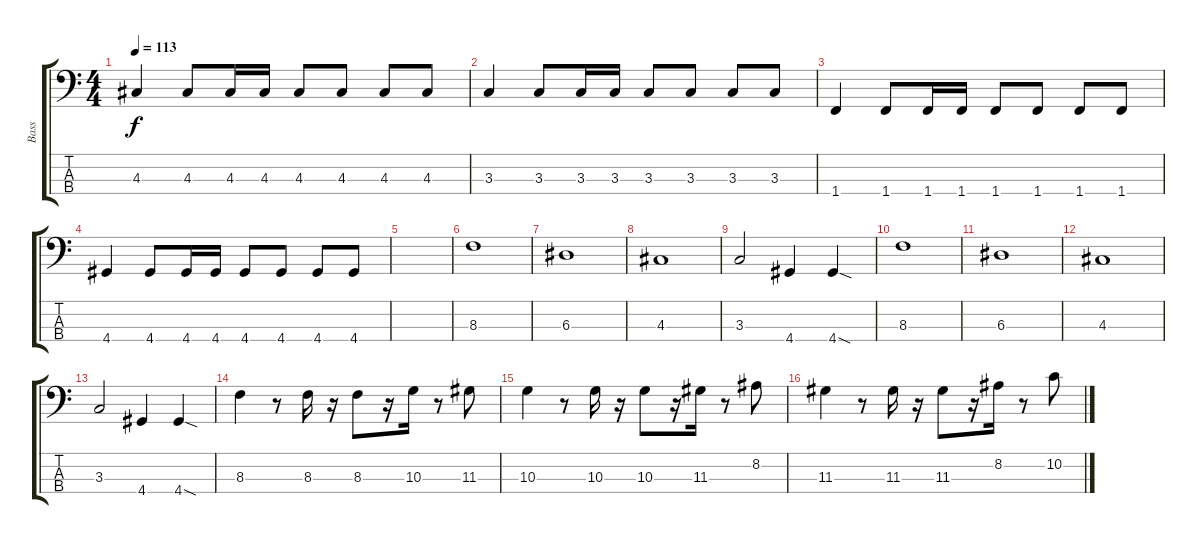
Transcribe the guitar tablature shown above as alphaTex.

\track ("Bass" "Bass") {instrument electricbassfinger}
\staff {score tabs}
\tuning (G2 D2 A1 E1) {hide}
\ts (4 4)
\tempo 113
\clef f4
\ks c
4.3.4{dy f} 4.3.8 4.3.16 4.3.16 4.3.8 4.3.8 4.3.8 4.3.8 |
3.3.4 3.3.8 3.3.16 3.3.16 3.3.8 3.3.8 3.3.8 3.3.8 |
1.4.4 1.4.8 1.4.16 1.4.16 1.4.8 1.4.8 1.4.8 1.4.8 |
4.4.4 4.4.8 4.4.16 4.4.16 4.4.8 4.4.8 4.4.8 4.4.8 |
|
8.3.1 |
6.3.1 |
4.3.1 |
3.3.2 4.4.4 4.4{sod}.4 |
8.3.1 |
6.3.1 |
4.3.1 |
3.3.2 4.4.4 4.4{sod}.4 |
8.3.4 r.8 8.3.16 r.16 8.3.8 r.16 10.3.16 r.8 11.3.8 |
10.3.4 r.8 10.3.16 r.16 10.3.8 r.16 11.3.16 r.8 8.2.8 |
11.3.4 r.8 11.3.16 r.16 11.3.8 r.16 8.2.16 r.8 10.2.8
